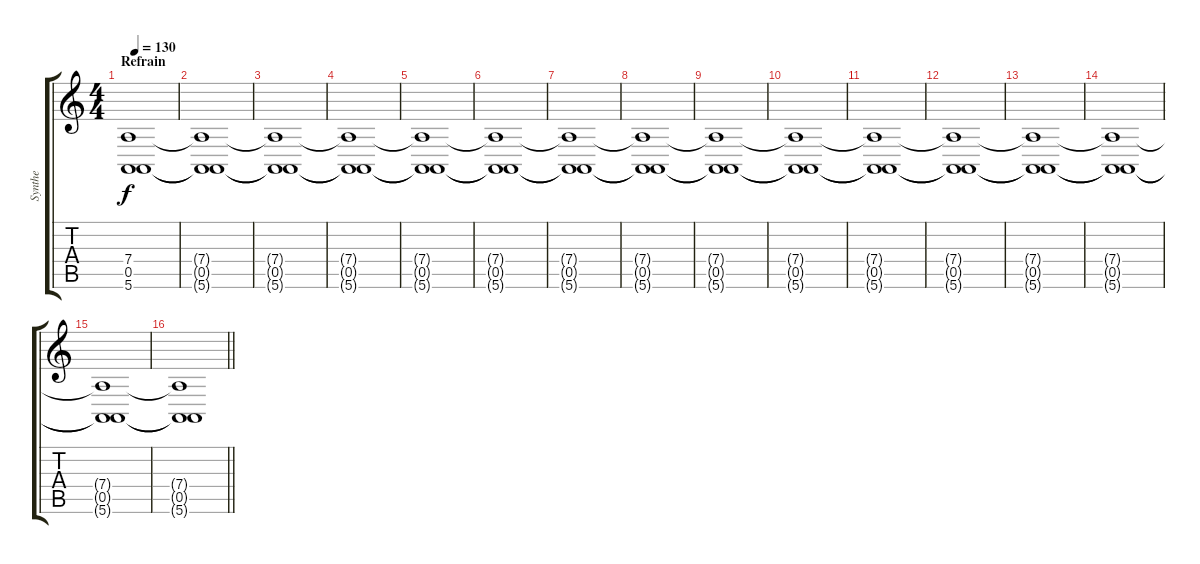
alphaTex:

\track ("Synthe" "Synthe") {instrument stringensemble2}
\staff {score tabs}
\tuning (E4 B3 G3 D3 A2 E2) {hide}
\ts (4 4)
\section ("" "Refrain")
\tempo 130
\clef g2
\ks c
(7.4 0.5 5.6).1{dy f} |
(7.4{t} 0.5{t} 5.6{t}).1 |
(7.4{t} 0.5{t} 5.6{t}).1 |
(7.4{t} 0.5{t} 5.6{t}).1 |
(7.4{t} 0.5{t} 5.6{t}).1 |
(7.4{t} 0.5{t} 5.6{t}).1 |
(7.4{t} 0.5{t} 5.6{t}).1 |
(7.4{t} 0.5{t} 5.6{t}).1 |
(7.4{t} 0.5{t} 5.6{t}).1 |
(7.4{t} 0.5{t} 5.6{t}).1 |
(7.4{t} 0.5{t} 5.6{t}).1 |
(7.4{t} 0.5{t} 5.6{t}).1 |
(7.4{t} 0.5{t} 5.6{t}).1 |
(7.4{t} 0.5{t} 5.6{t}).1 |
(7.4{t} 0.5{t} 5.6{t}).1 |
\barLineRight lightlight
(7.4{t} 0.5{t} 5.6{t}).1
